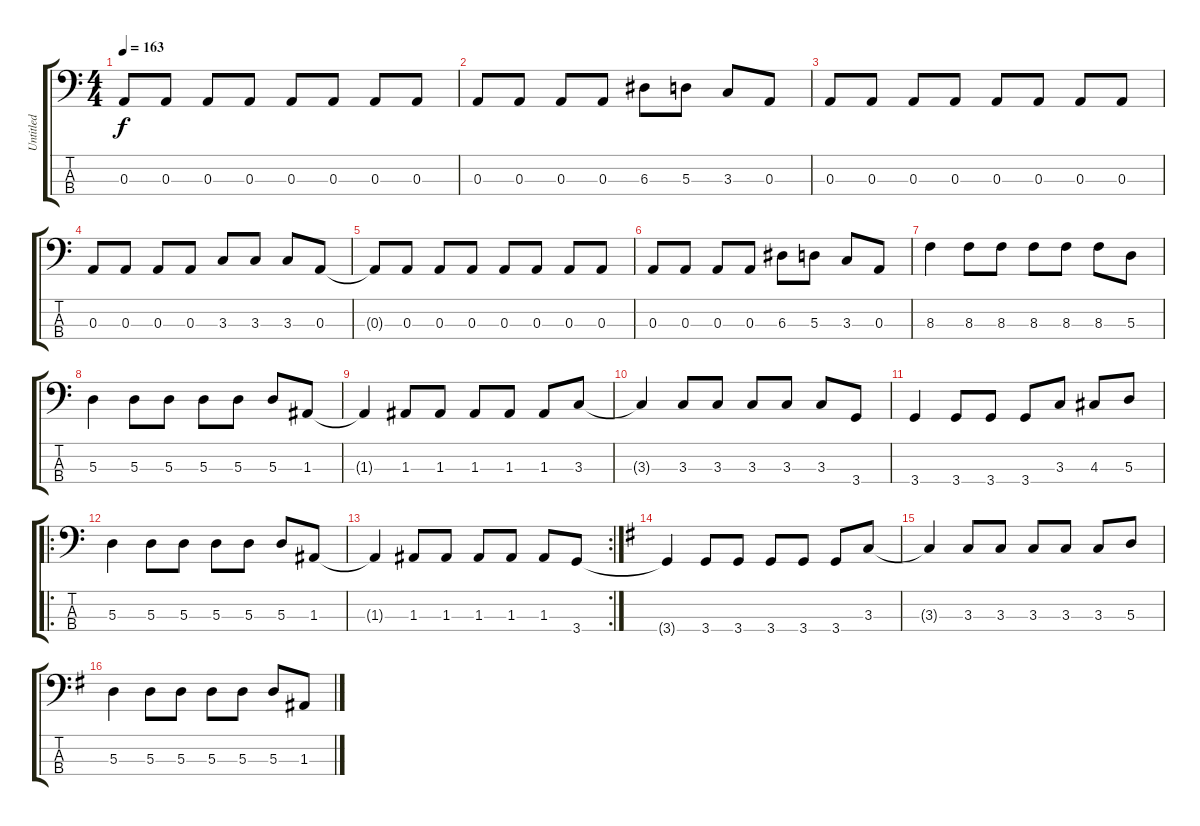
\track ("Untitled" "Untitled") {instrument electricbasspick}
\staff {score tabs}
\tuning (G2 D2 A1 E1) {hide}
\ts (4 4)
\tempo 163
\clef f4
\ks c
0.3{t}.8{dy f} 0.3.8 0.3.8 0.3.8 0.3.8 0.3.8 0.3.8 0.3.8 |
0.3.8 0.3.8 0.3.8 0.3.8 6.3.8 5.3.8 3.3.8 0.3.8 |
0.3.8 0.3.8 0.3.8 0.3.8 0.3.8 0.3.8 0.3.8 0.3.8 |
0.3.8 0.3.8 0.3.8 0.3.8 3.3.8 3.3.8 3.3.8 0.3.8 |
0.3{t}.8 0.3.8 0.3.8 0.3.8 0.3.8 0.3.8 0.3.8 0.3.8 |
0.3.8 0.3.8 0.3.8 0.3.8 6.3.8 5.3.8 3.3.8 0.3.8 |
8.3.4 8.3.8 8.3.8 8.3.8 8.3.8 8.3.8 5.3.8 |
5.3.4 5.3.8 5.3.8 5.3.8 5.3.8 5.3.8 1.3.8 |
1.3{t}.4 1.3.8 1.3.8 1.3.8 1.3.8 1.3.8 3.3.8 |
3.3{t}.4 3.3.8 3.3.8 3.3.8 3.3.8 3.3.8 3.4.8 |
3.4.4 3.4.8 3.4.8 3.4.8 3.3.8 4.3.8 5.3.8 |
\ro
5.3.4 5.3.8 5.3.8 5.3.8 5.3.8 5.3.8 1.3.8 |
\rc 2
1.3{t}.4 1.3.8 1.3.8 1.3.8 1.3.8 1.3.8 3.4.8 |
\ks g
3.4{t}.4 3.4.8 3.4.8 3.4.8 3.4.8 3.4.8 3.3.8 |
3.3{t}.4 3.3.8 3.3.8 3.3.8 3.3.8 3.3.8 5.3.8 |
5.3.4 5.3.8 5.3.8 5.3.8 5.3.8 5.3.8 1.3.8
